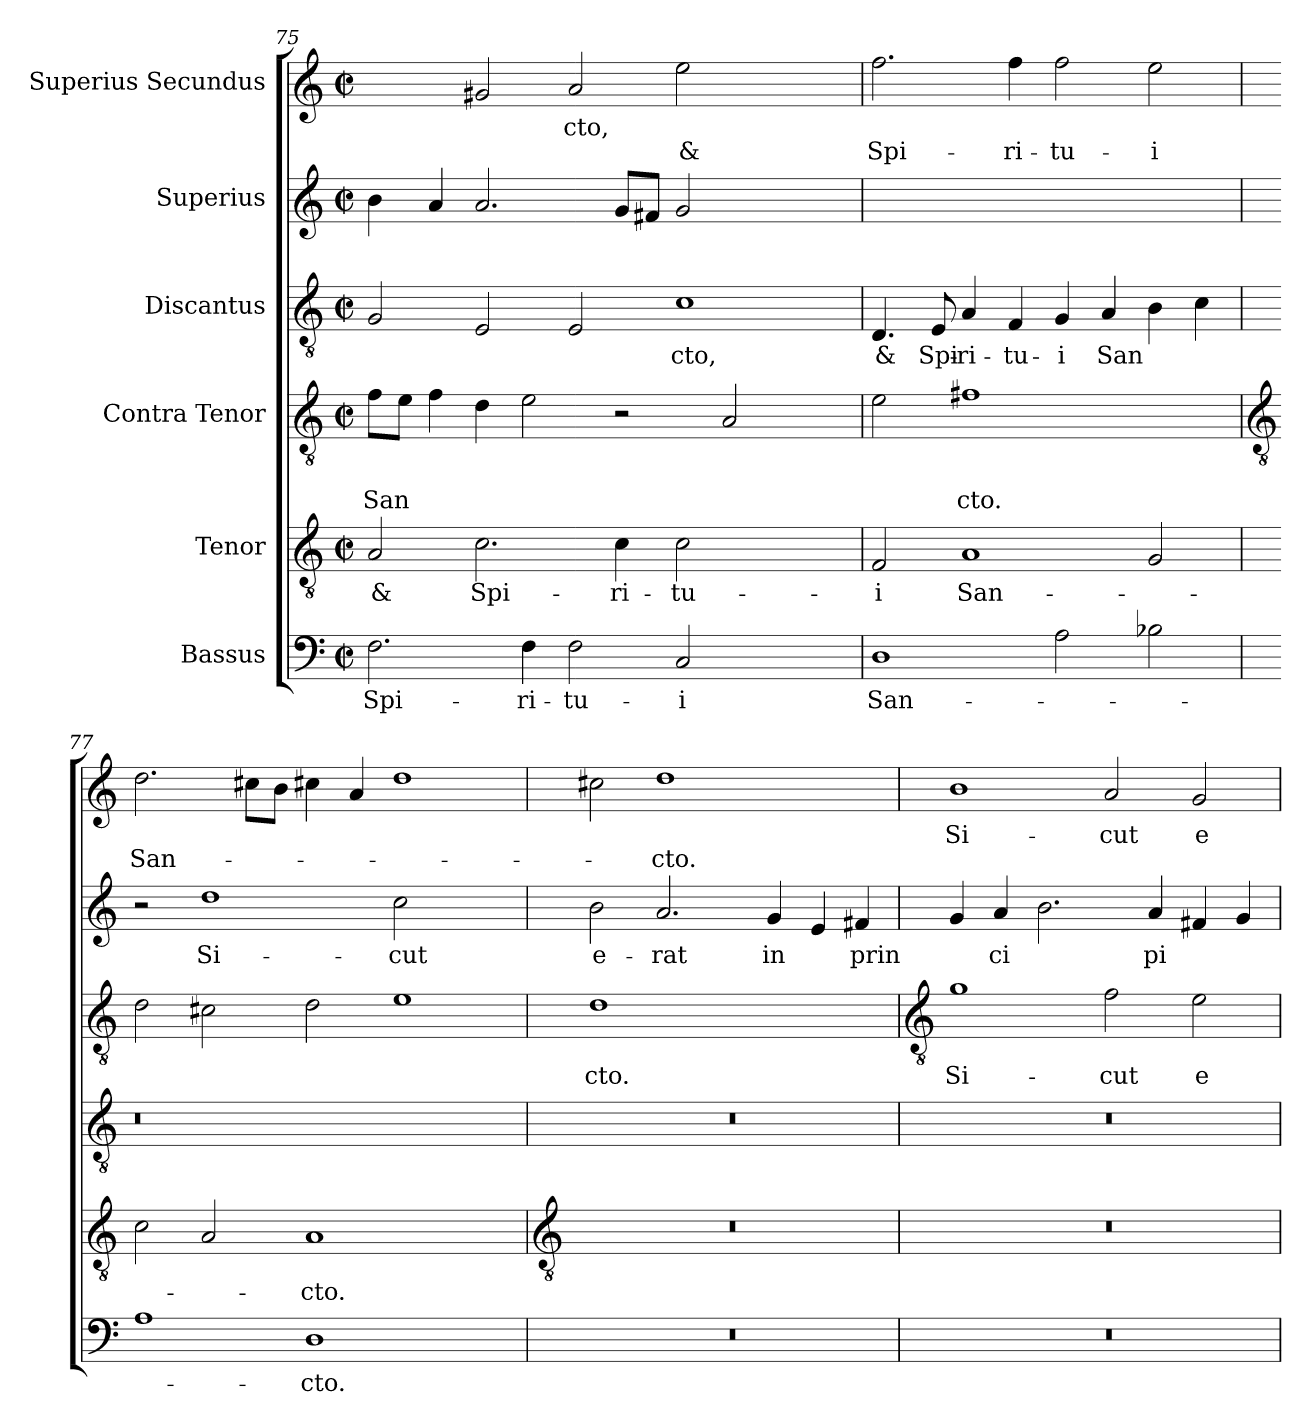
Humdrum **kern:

**kern	**text	**kern	**text	**kern	**text	**text	**kern	**text	**kern	**text	**text	**kern	**text	**text
*part6	*part6	*part5	*part5	*part4	*part4	*part4	*part3	*part3	*part2	*part2	*part2	*part1	*part1	*part1
*staff6	*staff6	*staff5	*staff5	*staff4	*staff4	*staff4	*staff3	*staff3	*staff2	*staff2	*staff2	*staff1	*staff1	*staff1
*I"Bassus	*	*I"Tenor	*	*I"Contra Tenor	*	*	*I"Discantus	*	*I"Superius	*	*	*I"Superius Secundus	*	*
!!LO:LB:g=z
*clefF4	*	*clefGv2	*	*clefGv2	*	*	*clefGv2	*	*clefG2	*	*	*clefG2	*	*
*k[]	*	*k[]	*	*k[]	*	*	*k[]	*	*k[]	*	*	*k[]	*	*
*C:	*	*C:	*	*C:	*	*	*C:	*	*C:	*	*	*C:	*	*
*M4/2	*	*M4/2	*	*M4/2	*	*	*M4/2	*	*M4/2	*	*	*M4/2	*	*
*met(c|)	*	*met(c|)	*	*met(c|)	*	*	*met(c|)	*	*met(c|)	*	*	*met(c|)	*	*
=75	=75	=75	=75	=75	=75	=75	=75	=75	=75	=75	=75	=75	=75	=75
!	!LO:LY:b	!	!LO:LY:b	!	!	!LO:LY:b	!	!	!	!	!	!	!	!
2.F	Spi-	2A	&	8fL	.	San	2G	.	4b	.	.	2ayy]	.	.
.	.	.	.	8eJ	.	.	.	.	.	.	.	.	.	.
.	.	.	.	4f	.	.	.	.	4a	.	.	.	.	.
!	!	!	!LO:LY:b	!	!	!	!	!	!	!	!	!	!	!
.	.	2.c	Spi-	4d	.	.	2E	.	2.a	.	.	2g#	.	.
!	!LO:LY:b	!	!	!	!	!	!	!	!	!	!	!	!	!
4F	-ri-	.	.	2e	.	.	.	.	.	.	.	.	.	.
!	!LO:LY:b	!	!	!	!	!	!	!	!	!	!	!	!LO:LY:b	!
2F	-tu-	.	.	.	.	.	2E	.	.	.	.	2a	-cto,	.
!	!	!	!LO:LY:b	!	!	!	!	!	!	!	!	!	!	!
.	.	4c	-ri-	2r	.	.	.	.	8gL	.	.	.	.	.
.	.	.	.	.	.	.	.	.	8f#XJ	.	.	.	.	.
!	!LO:LY:b	!	!LO:LY:b	!	!	!	!	!LO:LY:b	!	!	!	!	!	!LO:LY:b
2C	-i	2c	-tu-	.	.	.	1c	-cto,	2g	.	.	2ee	.	&
.	.	.	.	2A	.	.	.	.	.	.	.	.	.	.
2ryy	.	2ryy	.	.	.	.	.	.	2ryy	.	.	2ryy	.	.
.	.	.	.	4ryy	.	.	.	.	.	.	.	.	.	.
=76	=76	=76	=76	=76	=76	=76	=76	=76	=76	=76	=76	=76	=76	=76
!	!LO:LY:b	!	!LO:LY:b	!	!	!	!	!LO:LY:b	!	!	!LO:LY:b	!	!	!LO:LY:b
1D	San-	2F	-i	2e	.	.	4.D	&	[1ayy	.	-cto.	2.ff	.	Spi-
!	!	!	!	!	!	!	!	!LO:LY:b	!	!	!	!	!	!
.	.	.	.	.	.	.	8E	Spi-	.	.	.	.	.	.
!	!	!	!LO:LY:b	!	!	!LO:LY:b	!	!LO:LY:b	!	!	!	!	!	!
.	.	1A	San-	1f#X	.	cto.	4A	-ri-	.	.	.	.	.	.
!	!	!	!	!	!	!	!	!LO:LY:b	!	!	!	!	!	!LO:LY:b
.	.	.	.	.	.	.	4F	-tu-	.	.	.	4ff	.	-ri-
!	!	!	!	!	!	!	!	!LO:LY:b	!	!	!	!	!	!LO:LY:b
2A	.	.	.	.	.	.	4G	-i	1ayy]	.	.	2ff	.	-tu-
!	!	!	!	!	!	!	!	!LO:LY:b	!	!	!	!	!	!
.	.	.	.	.	.	.	4A	San	.	.	.	.	.	.
!	!	!	!	!	!	!	!	!	!	!	!	!	!	!LO:LY:b
2B-X	.	2G	.	2ryy	.	.	4B	.	.	.	.	2ee	.	-i
.	.	.	.	.	.	.	4c	.	.	.	.	.	.	.
!!LO:LB:g=z
=77	=77	=77	=77	=77	=77	=77	=77	=77	=77	=77	=77	=77	=77	=77
*	*	*	*	*clefGv2	*	*	*	*	*	*	*	*	*	*
!	!	!	!	!	!	!	!	!	!	!	!	!	!	!LO:LY:b
1A	.	2c	.	0r	.	.	2d	.	2r	.	.	2.dd	.	San-
!	!	!	!	!	!	!	!	!	!	!LO:LY:b	!	!	!	!
.	.	2A	.	.	.	.	2c#X	.	1dd	Si-	.	.	.	.
.	.	.	.	.	.	.	.	.	.	.	.	8cc#XL	.	.
.	.	.	.	.	.	.	.	.	.	.	.	8bJ	.	.
!	!LO:LY:b	!	!LO:LY:b	!	!	!	!	!	!	!	!	!	!	!
1D	-cto.	1A	-cto.	.	.	.	2d	.	.	.	.	4cc#X	.	.
.	.	.	.	.	.	.	.	.	.	.	.	4a	.	.
!	!	!	!	!	!	!	!	!	!	!LO:LY:b	!	!	!	!
.	.	.	.	.	.	.	1e	.	2cc	-cut	.	1dd	.	.
2ryy	.	2ryy	.	2ryy	.	.	.	.	2ryy	.	.	.	.	.
!!LO:LB:g=z
=78	=78	=78	=78	=78	=78	=78	=78	=78	=78	=78	=78	=78	=78	=78
*	*	*clefGv2	*	*	*	*	*	*	*	*	*	*	*	*
!	!	!	!	!	!	!	!	!LO:LY:b	!	!LO:LY:b	!	!	!	!
0r	.	0r	.	0r	.	.	1d	cto.	2b	e-	.	2cc#	.	.
!	!	!	!	!	!	!	!	!	!	!LO:LY:b	!	!	!	!LO:LY:b
.	.	.	.	.	.	.	.	.	2.a	-rat	.	1dd	.	-cto.
.	.	.	.	.	.	.	1ryy	.	.	.	.	.	.	.
!	!	!	!	!	!	!	!	!	!	!LO:LY:b	!	!	!	!
.	.	.	.	.	.	.	.	.	4g	in	.	.	.	.
.	.	.	.	.	.	.	.	.	4e	.	.	2ryy	.	.
!	!	!	!	!	!	!	!	!	!	!LO:LY:b	!	!	!	!
.	.	.	.	.	.	.	.	.	4f#X	prin	.	.	.	.
!!LO:LB:g=z
=79	=79	=79	=79	=79	=79	=79	=79	=79	=79	=79	=79	=79	=79	=79
*	*	*	*	*	*	*	*clefGv2	*	*	*	*	*	*	*
!	!	!	!	!	!	!	!	!LO:LY:b	!	!	!	!	!LO:LY:b	!
0r	.	0r	.	0r	.	.	1g	Si-	4g	.	.	1b	Si-	.
!	!	!	!	!	!	!	!	!	!	!LO:LY:b	!	!	!	!
.	.	.	.	.	.	.	.	.	4a	ci	.	.	.	.
.	.	.	.	.	.	.	.	.	2.b	.	.	.	.	.
!	!	!	!	!	!	!	!	!LO:LY:b	!	!	!	!	!LO:LY:b	!
.	.	.	.	.	.	.	2f	-cut	.	.	.	2a	-cut	.
!	!	!	!	!	!	!	!	!	!	!LO:LY:b	!	!	!	!
.	.	.	.	.	.	.	.	.	4a	pi	.	.	.	.
!	!	!	!	!	!	!	!	!LO:LY:b	!	!	!	!	!LO:LY:b	!
.	.	.	.	.	.	.	2e	e-	4f#X	.	.	2g	e-	.
.	.	.	.	.	.	.	.	.	4g	.	.	.	.	.
=	=	=	=	=	=	=	=	=	=	=	=	=	=	=
*-	*-	*-	*-	*-	*-	*-	*-	*-	*-	*-	*-	*-	*-	*-
